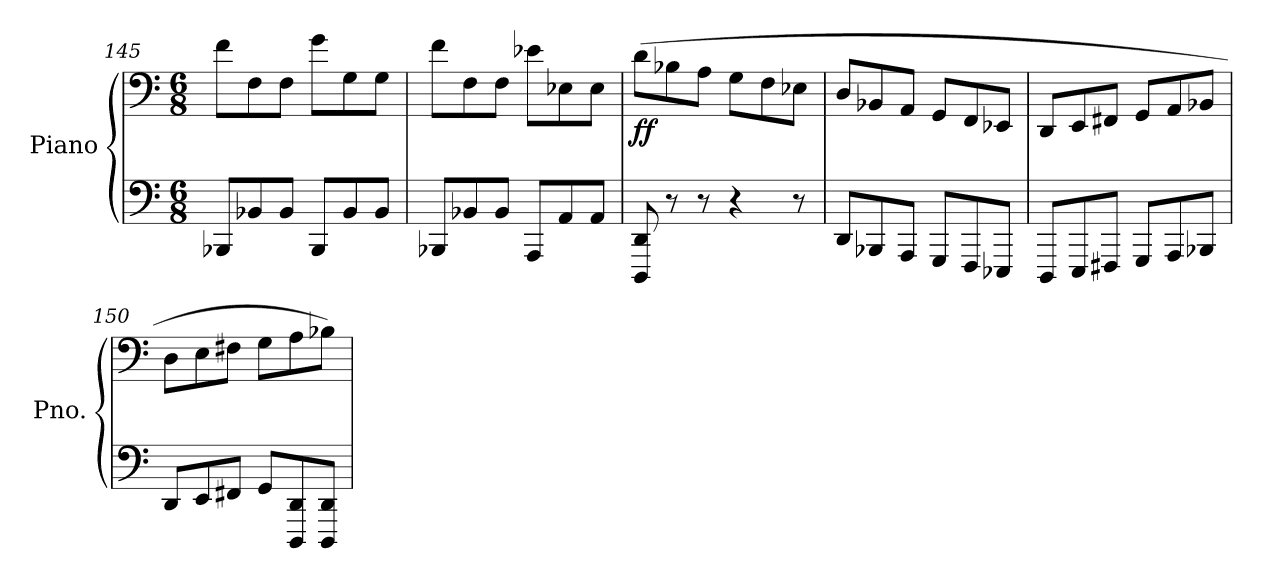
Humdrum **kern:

**kern	**kern	**dynam
*part1	*part1	*part1
*staff2	*staff1	*staff1/2
*I"Piano	*	*
*I'Pno.	*	*
!!LO:LB:g=z
*clefF4	*clefF4	*
*k[]	*k[]	*
*M6/8	*M6/8	*
=145	=145	=145
8BBB-X/L	8f\L	.
8BB-X/	8F\	.
8BB-/J	8F\J	.
8BBB-/L	8g\L	.
8BB-/	8G\	.
8BB-/J	8G\J	.
=146	=146	=146
8BBB-X/L	8f\L	.
8BB-X/	8F\	.
8BB-/J	8F\J	.
8AAA/L	8e-X\L	.
8AA/	8E-X\	.
8AA/J	8E-\J	.
=147	=147	=147
!	!	!LO:DY:b
8DDD/ 8DD/	(>8d\L	ff
8r	8B-X\	.
8r	8A\J	.
4r	8G\L	.
.	8F\	.
8r	8E-X\J	.
=148	=148	=148
8DD/L	8D/L	.
8BBB-X/	8BB-X/	.
8AAA/J	8AA/J	.
8GGG/L	8GG/L	.
8FFF/	8FF/	.
8EEE-X/J	8EE-X/J	.
=149	=149	=149
8DDD/L	8DD/L	.
8EEE/	8EE/	.
8FFF#X/J	8FF#X/J	.
8GGG/L	8GG/L	.
8AAA/	8AA/	.
8BBB-X/J	8BB-X/J	.
!!LO:PB:g=z
=150	=150	=150
8DD/L	8D\L	.
8EE/	8E\	.
8FF#X/J	8F#X\J	.
8GG/L	8G\L	.
8DDD/ 8DD/	8A\	.
8DDD/ 8DD/J	8B-X\J)	.
=	=	=
*-	*-	*-
